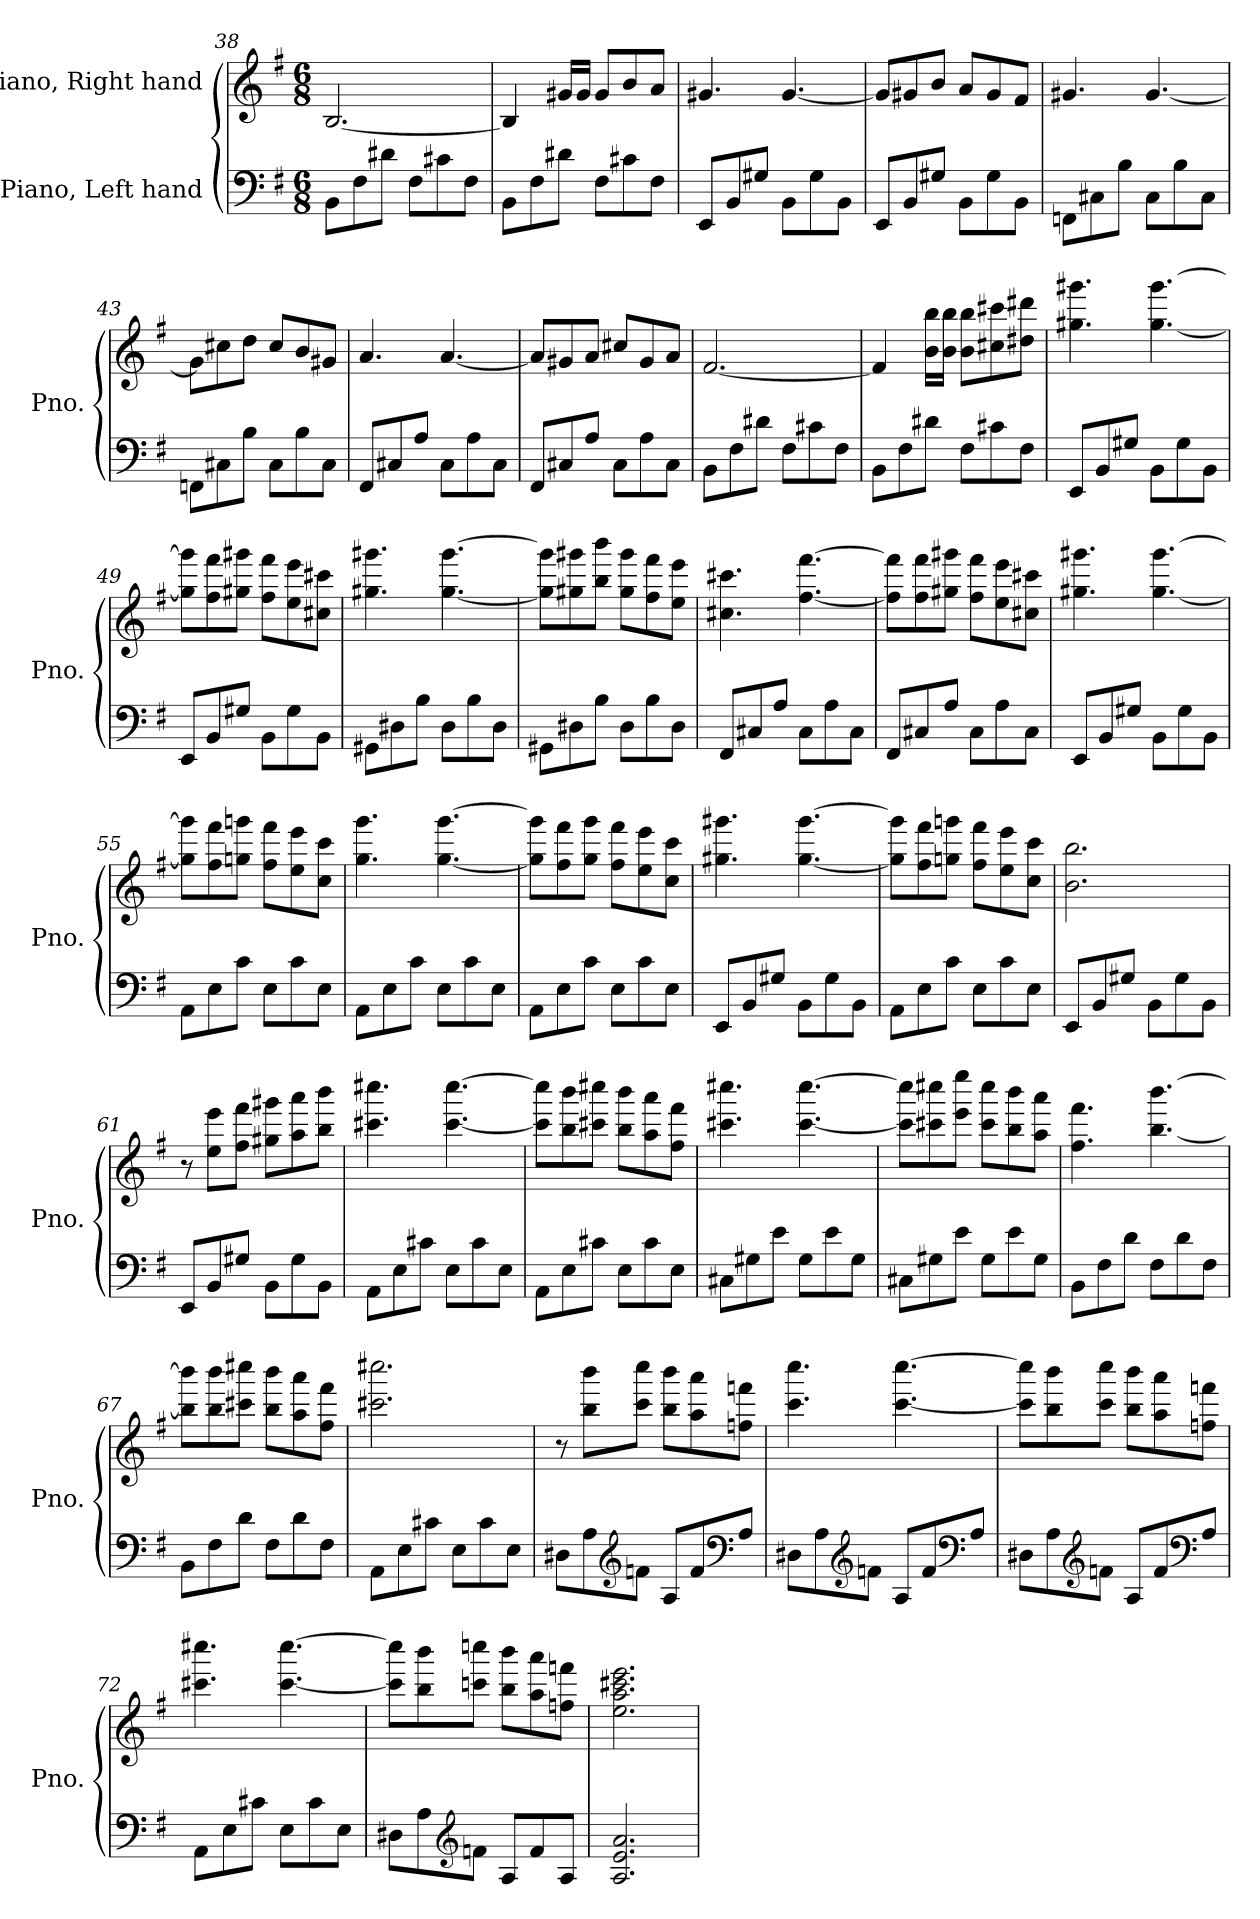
**kern	**kern
*part2	*part1
*staff2	*staff1
*I"Piano, Left hand	*I"Piano, Right hand
*I'Pno.	*I'Pno.
*clefF4	*clefG2
*k[f#]	*k[f#]
*M6/8	*M6/8
=38	=38
8BB\L	[2.B/
8F#\	.
8d#X\J	.
8F#\L	.
8c#X\	.
8F#\J	.
=39	=39
8BB\L	4B/]
8F#\	.
8d#X\J	16g#X/LL
.	16g#/JJ
8F#\L	8g#/L
8c#X\	8b/
8F#\J	8a/J
=40	=40
8EE/L	4.g#X/
8BB/	.
8G#X/J	.
8BB\L	[4.g#/
8G#\	.
8BB\J	.
!!LO:LB:g=z
=41	=41
8EE/L	8g#/L]
8BB/	8g#X/
8G#X/J	8b/J
8BB\L	8a/L
8G#\	8g#/
8BB\J	8f#/J
=42	=42
8FFn\L	4.g#X/
8C#X\	.
8B\J	.
8C#\L	[4.g#/
8B\	.
8C#\J	.
=43	=43
8FFn\L	8g#\L]
8C#X\	8cc#X\
8B\J	8dd\J
8C#\L	8cc#/L
8B\	8b/
8C#\J	8g#X/J
=44	=44
8FF#/L	4.a/
8C#X/	.
8A/J	.
8C#\L	[4.a/
8A\	.
8C#\J	.
=45	=45
8FF#/L	8a/L]
8C#X/	8g#X/
8A/J	8a/J
8C#\L	8cc#X/L
8A\	8g#/
8C#\J	8a/J
!!LO:LB:g=z
=46	=46
8BB\L	[2.f#/
8F#\	.
8d#X\J	.
8F#\L	.
8c#X\	.
8F#\J	.
=47	=47
8BB\L	4f#/]
8F#\	.
8d#X\J	16b\ 16bb\LL
.	16b\ 16bb\JJ
8F#\L	8b\ 8bb\L
8c#X\	8cc#X\ 8ccc#X\
8F#\J	8dd#X\ 8ddd#X\J
=48	=48
8EE/L	4.gg#X\ 4.ggg#X\
8BB/	.
8G#X/J	.
8BB\L	[4.gg#\ [4.ggg#\
8G#\	.
8BB\J	.
=49	=49
8EE/L	8gg#\] 8ggg#\]L
8BB/	8ff#\ 8fff#\
8G#X/J	8gg#X\ 8ggg#X\J
8BB\L	8ff#\ 8fff#\L
8G#\	8ee\ 8eee\
8BB\J	8cc#X\ 8ccc#X\J
!!LO:LB:g=z
=50	=50
8GG#X\L	4.gg#X\ 4.ggg#X\
8D#X\	.
8B\J	.
8D#\L	[4.gg#\ [4.ggg#\
8B\	.
8D#\J	.
=51	=51
8GG#X\L	8gg#\] 8ggg#\]L
8D#X\	8gg#X\ 8ggg#X\
8B\J	8bb\ 8bbb\J
8D#\L	8gg#\ 8ggg#\L
8B\	8ff#\ 8fff#\
8D#\J	8ee\ 8eee\J
=52	=52
8FF#/L	4.cc#X\ 4.ccc#X\
8C#X/	.
8A/J	.
8C#\L	[4.ff#\ [4.fff#\
8A\	.
8C#\J	.
=53	=53
8FF#/L	8ff#\] 8fff#\]L
8C#X/	8ff#\ 8fff#\
8A/J	8gg#X\ 8ggg#X\J
8C#\L	8ff#\ 8fff#\L
8A\	8ee\ 8eee\
8C#\J	8cc#X\ 8ccc#X\J
=54	=54
8EE/L	4.gg#X\ 4.ggg#X\
8BB/	.
8G#X/J	.
8BB\L	[4.gg#\ [4.ggg#\
8G#\	.
8BB\J	.
!!LO:LB:g=z
=55	=55
8AA\L	8gg#\] 8ggg#\]L
8E\	8ff#\ 8fff#\
8c\J	8ggn\ 8gggn\J
8E\L	8ff#\ 8fff#\L
8c\	8ee\ 8eee\
8E\J	8cc\ 8ccc\J
=56	=56
8AA\L	4.gg\ 4.ggg\
8E\	.
8c\J	.
8E\L	[4.gg\ [4.ggg\
8c\	.
8E\J	.
=57	=57
8AA\L	8gg\] 8ggg\]L
8E\	8ff#\ 8fff#\
8c\J	8gg\ 8ggg\J
8E\L	8ff#\ 8fff#\L
8c\	8ee\ 8eee\
8E\J	8cc\ 8ccc\J
=58	=58
8EE/L	4.gg#X\ 4.ggg#X\
8BB/	.
8G#X/J	.
8BB\L	[4.gg#\ [4.ggg#\
8G#\	.
8BB\J	.
=59	=59
8AA\L	8gg#\] 8ggg#\]L
8E\	8ff#\ 8fff#\
8c\J	8ggn\ 8gggn\J
8E\L	8ff#\ 8fff#\L
8c\	8ee\ 8eee\
8E\J	8cc\ 8ccc\J
!!LO:PB:g=z
=60	=60
8EE/L	2.b\ 2.bb\
8BB/	.
8G#X/J	.
8BB\L	.
8G#\	.
8BB\J	.
=61	=61
8EE/L	8r
8BB/	8ee\ 8eee\L
8G#X/J	8ff#\ 8fff#\J
8BB\L	8gg#X\ 8ggg#X\L
8G#\	8aa\ 8aaa\
8BB\J	8bb\ 8bbb\J
=62	=62
8AA\L	4.ccc#X\ 4.cccc#X\
8E\	.
8c#X\J	.
8E\L	[4.ccc#\ [4.cccc#\
8c#\	.
8E\J	.
=63	=63
8AA\L	8ccc#\] 8cccc#\]L
8E\	8bb\ 8bbb\
8c#X\J	8ccc#X\ 8cccc#X\J
8E\L	8bb\ 8bbb\L
8c#\	8aa\ 8aaa\
8E\J	8ff#\ 8fff#\J
=64	=64
8C#X\L	4.ccc#X\ 4.cccc#X\
8G#X\	.
8e\J	.
8G#\L	[4.ccc#\ [4.cccc#\
8e\	.
8G#\J	.
!!LO:LB:g=z
=65	=65
8C#X\L	8ccc#\] 8cccc#\]L
8G#X\	8ccc#X\ 8cccc#X\
8e\J	8eee\ 8eeee\J
8G#\L	8ccc#\ 8cccc#\L
8e\	8bb\ 8bbb\
8G#\J	8aa\ 8aaa\J
=66	=66
8BB\L	4.ff#\ 4.fff#\
8F#\	.
8d\J	.
8F#\L	[4.bb\ [4.bbb\
8d\	.
8F#\J	.
=67	=67
8BB\L	8bb\] 8bbb\]L
8F#\	8bb\ 8bbb\
8d\J	8ccc#X\ 8cccc#X\J
8F#\L	8bb\ 8bbb\L
8d\	8aa\ 8aaa\
8F#\J	8ff#\ 8fff#\J
=68	=68
8AA\L	2.ccc#X\ 2.cccc#X\
8E\	.
8c#X\J	.
8E\L	.
8c#\	.
8E\J	.
!!LO:LB:g=z
=69	=69
8D#X\L	8r
8A\	8bb\ 8bbb\L
*clefG2	*
8fn\J	8ccc\ 8cccc\J
8A/L	8bb\ 8bbb\L
8f/	8aa\ 8aaa\
*clefF4	*
8A/J	8ffn\ 8fffn\J
=70	=70
8D#X\L	4.ccc\ 4.cccc\
8A\	.
*clefG2	*
8fn\J	.
8A/L	[4.ccc\ [4.cccc\
8f/	.
*clefF4	*
8A/J	.
=71	=71
8D#X\L	8ccc\] 8cccc\]L
8A\	8bb\ 8bbb\
*clefG2	*
8fn\J	8ccc\ 8cccc\J
8A/L	8bb\ 8bbb\L
8f/	8aa\ 8aaa\
*clefF4	*
8A/J	8ffn\ 8fffn\J
=72	=72
8AA\L	4.ccc#X\ 4.cccc#X\
8E\	.
8c#X\J	.
8E\L	[4.ccc#\ [4.cccc#\
8c#\	.
8E\J	.
!!LO:LB:g=z
=73	=73
8D#X\L	8ccc#\] 8cccc#\]L
8A\	8bb\ 8bbb\
*clefG2	*
8fn\J	8cccn\ 8ccccn\J
8A/L	8bb\ 8bbb\L
8f/	8aa\ 8aaa\
8A/J	8ffn\ 8fffn\J
=74	=74
2.A/ 2.e/ 2.a/	2.ee\ 2.aa\ 2.ccc#X\ 2.eee\
=	=
*-	*-
